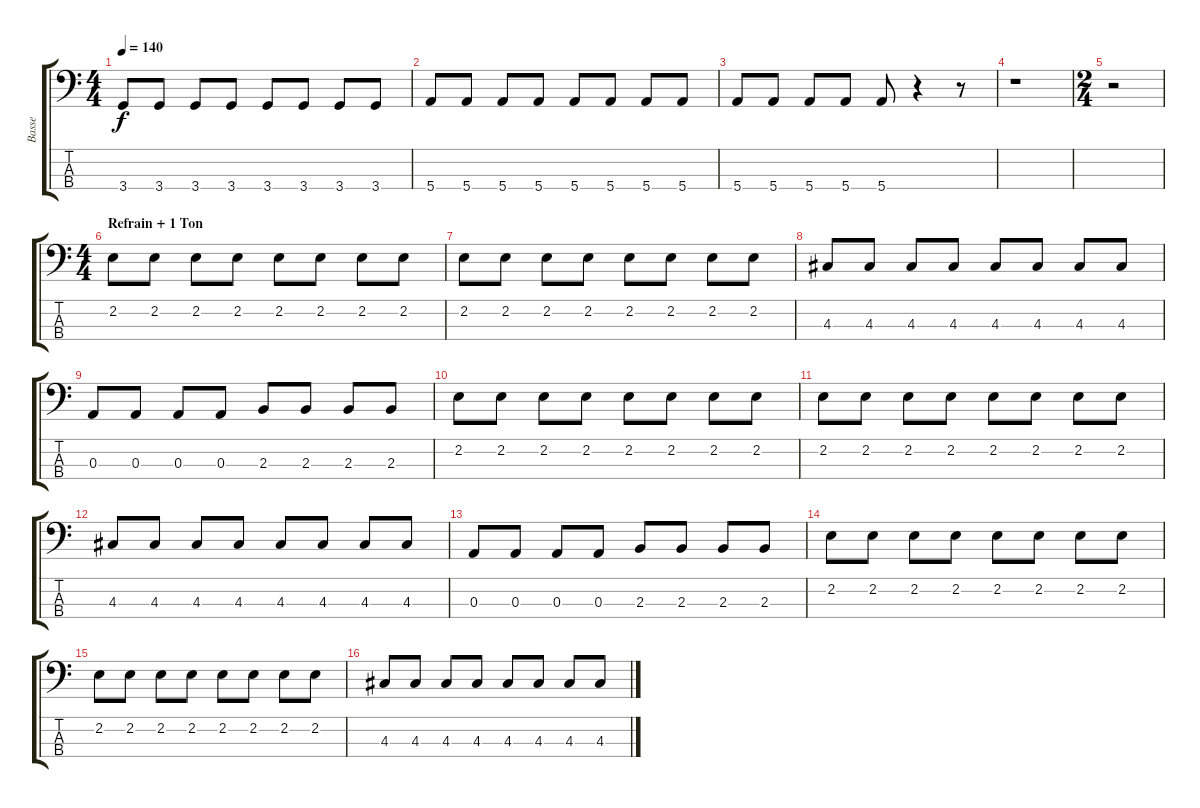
\track ("Basse" "Basse") {instrument electricbassfinger}
\staff {score tabs}
\tuning (G2 D2 A1 E1) {hide}
\ts (4 4)
\tempo 140
\clef f4
\ks c
3.4.8{dy f} 3.4.8 3.4.8 3.4.8 3.4.8 3.4.8 3.4.8 3.4.8 |
5.4.8 5.4.8 5.4.8 5.4.8 5.4.8 5.4.8 5.4.8 5.4.8 |
5.4.8 5.4.8 5.4.8 5.4.8 5.4.8 r.4 r.8 |
r.1 |
\ts (2 4)
r.2 |
\ts (4 4)
\section ("" "Refrain + 1 Ton")
2.2.8 2.2.8 2.2.8 2.2.8 2.2.8 2.2.8 2.2.8 2.2.8 |
2.2.8 2.2.8 2.2.8 2.2.8 2.2.8 2.2.8 2.2.8 2.2.8 |
4.3.8 4.3.8 4.3.8 4.3.8 4.3.8 4.3.8 4.3.8 4.3.8 |
0.3.8 0.3.8 0.3.8 0.3.8 2.3.8 2.3.8 2.3.8 2.3.8 |
2.2.8 2.2.8 2.2.8 2.2.8 2.2.8 2.2.8 2.2.8 2.2.8 |
2.2.8 2.2.8 2.2.8 2.2.8 2.2.8 2.2.8 2.2.8 2.2.8 |
4.3.8 4.3.8 4.3.8 4.3.8 4.3.8 4.3.8 4.3.8 4.3.8 |
0.3.8 0.3.8 0.3.8 0.3.8 2.3.8 2.3.8 2.3.8 2.3.8 |
2.2.8 2.2.8 2.2.8 2.2.8 2.2.8 2.2.8 2.2.8 2.2.8 |
2.2.8 2.2.8 2.2.8 2.2.8 2.2.8 2.2.8 2.2.8 2.2.8 |
4.3.8 4.3.8 4.3.8 4.3.8 4.3.8 4.3.8 4.3.8 4.3.8
